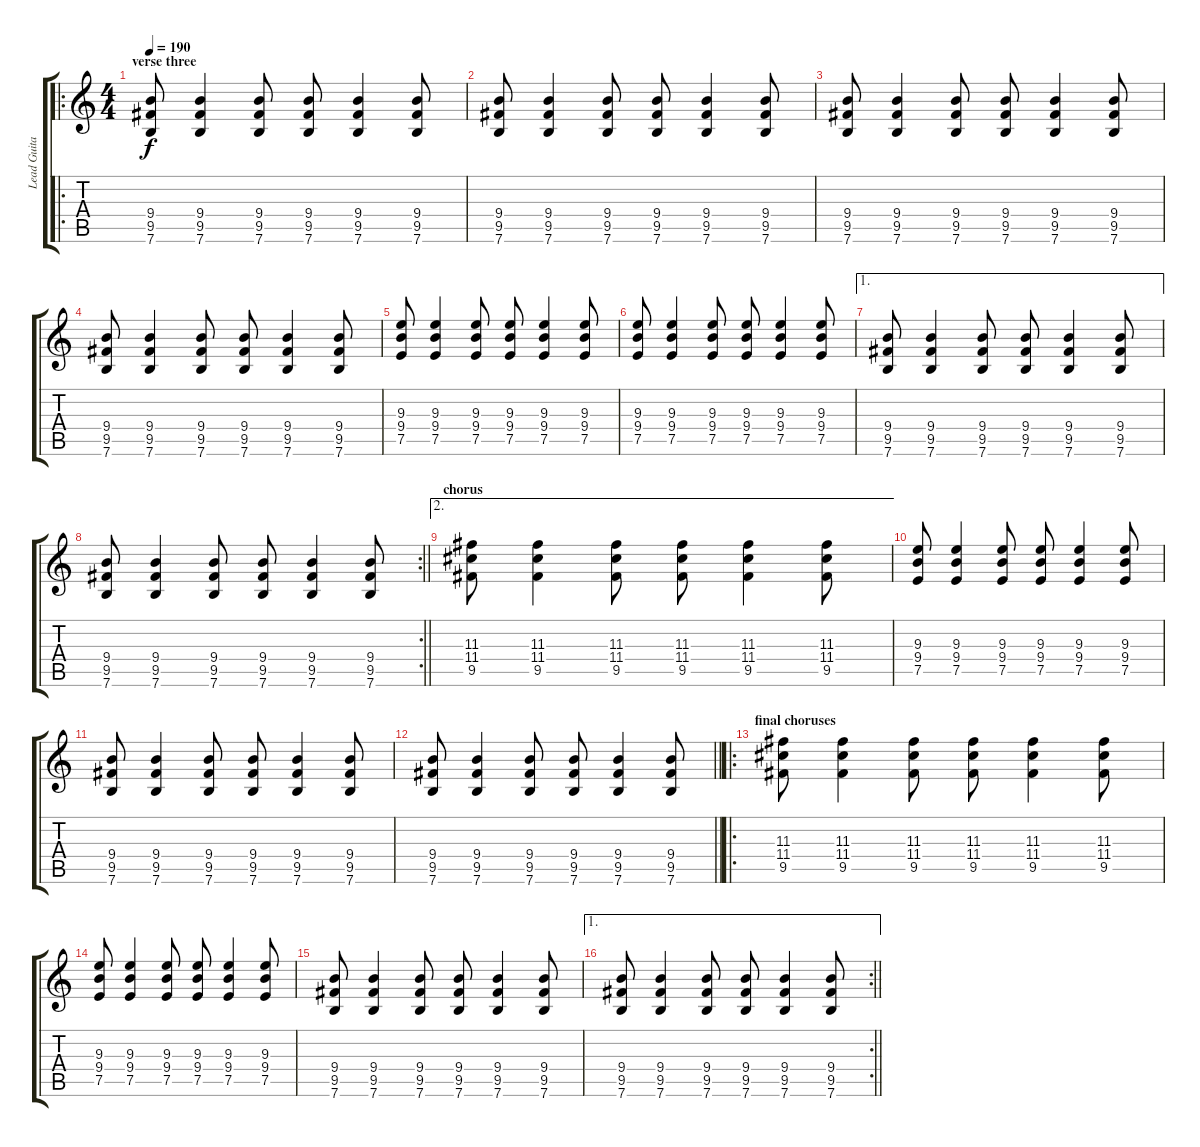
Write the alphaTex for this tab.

\track ("Lead Guitar (Phillip)" "Lead Guita") {instrument distortionguitar}
\staff {score tabs}
\tuning (E4 B3 G3 D3 A2 E2) {hide}
\ro
\ts (4 4)
\section ("" "verse three")
\tempo 190
\clef g2
\ks c
(9.4 9.5 7.6).8{dy f} (9.4 9.5 7.6).4 (9.4 9.5 7.6).8 (9.4 9.5 7.6).8 (9.4 9.5 7.6).4 (9.4 9.5 7.6).8 |
(9.4 9.5 7.6).8 (9.4 9.5 7.6).4 (9.4 9.5 7.6).8 (9.4 9.5 7.6).8 (9.4 9.5 7.6).4 (9.4 9.5 7.6).8 |
(9.4 9.5 7.6).8 (9.4 9.5 7.6).4 (9.4 9.5 7.6).8 (9.4 9.5 7.6).8 (9.4 9.5 7.6).4 (9.4 9.5 7.6).8 |
(9.4 9.5 7.6).8 (9.4 9.5 7.6).4 (9.4 9.5 7.6).8 (9.4 9.5 7.6).8 (9.4 9.5 7.6).4 (9.4 9.5 7.6).8 |
(9.3 9.4 7.5).8 (9.3 9.4 7.5).4 (9.3 9.4 7.5).8 (9.3 9.4 7.5).8 (9.3 9.4 7.5).4 (9.3 9.4 7.5).8 |
(9.3 9.4 7.5).8 (9.3 9.4 7.5).4 (9.3 9.4 7.5).8 (9.3 9.4 7.5).8 (9.3 9.4 7.5).4 (9.3 9.4 7.5).8 |
\ae 1
(9.4 9.5 7.6).8 (9.4 9.5 7.6).4 (9.4 9.5 7.6).8 (9.4 9.5 7.6).8 (9.4 9.5 7.6).4 (9.4 9.5 7.6).8 |
\rc 2
\barLineRight lightlight
(9.4 9.5 7.6).8 (9.4 9.5 7.6).4 (9.4 9.5 7.6).8 (9.4 9.5 7.6).8 (9.4 9.5 7.6).4 (9.4 9.5 7.6).8 |
\ae 2
\section ("" "chorus")
(11.3 11.4 9.5).8 (11.3 11.4 9.5).4 (11.3 11.4 9.5).8 (11.3 11.4 9.5).8 (11.3 11.4 9.5).4 (11.3 11.4 9.5).8 |
(9.3 9.4 7.5).8 (9.3 9.4 7.5).4 (9.3 9.4 7.5).8 (9.3 9.4 7.5).8 (9.3 9.4 7.5).4 (9.3 9.4 7.5).8 |
(9.4 9.5 7.6).8 (9.4 9.5 7.6).4 (9.4 9.5 7.6).8 (9.4 9.5 7.6).8 (9.4 9.5 7.6).4 (9.4 9.5 7.6).8 |
\barLineRight lightlight
(9.4 9.5 7.6).8 (9.4 9.5 7.6).4 (9.4 9.5 7.6).8 (9.4 9.5 7.6).8 (9.4 9.5 7.6).4 (9.4 9.5 7.6).8 |
\ro
\section ("" "final choruses")
(11.3 11.4 9.5).8 (11.3 11.4 9.5).4 (11.3 11.4 9.5).8 (11.3 11.4 9.5).8 (11.3 11.4 9.5).4 (11.3 11.4 9.5).8 |
(9.3 9.4 7.5).8 (9.3 9.4 7.5).4 (9.3 9.4 7.5).8 (9.3 9.4 7.5).8 (9.3 9.4 7.5).4 (9.3 9.4 7.5).8 |
(9.4 9.5 7.6).8 (9.4 9.5 7.6).4 (9.4 9.5 7.6).8 (9.4 9.5 7.6).8 (9.4 9.5 7.6).4 (9.4 9.5 7.6).8 |
\ae 1
\rc 2
\barLineRight lightlight
(9.4 9.5 7.6).8 (9.4 9.5 7.6).4 (9.4 9.5 7.6).8 (9.4 9.5 7.6).8 (9.4 9.5 7.6).4 (9.4 9.5 7.6).8
